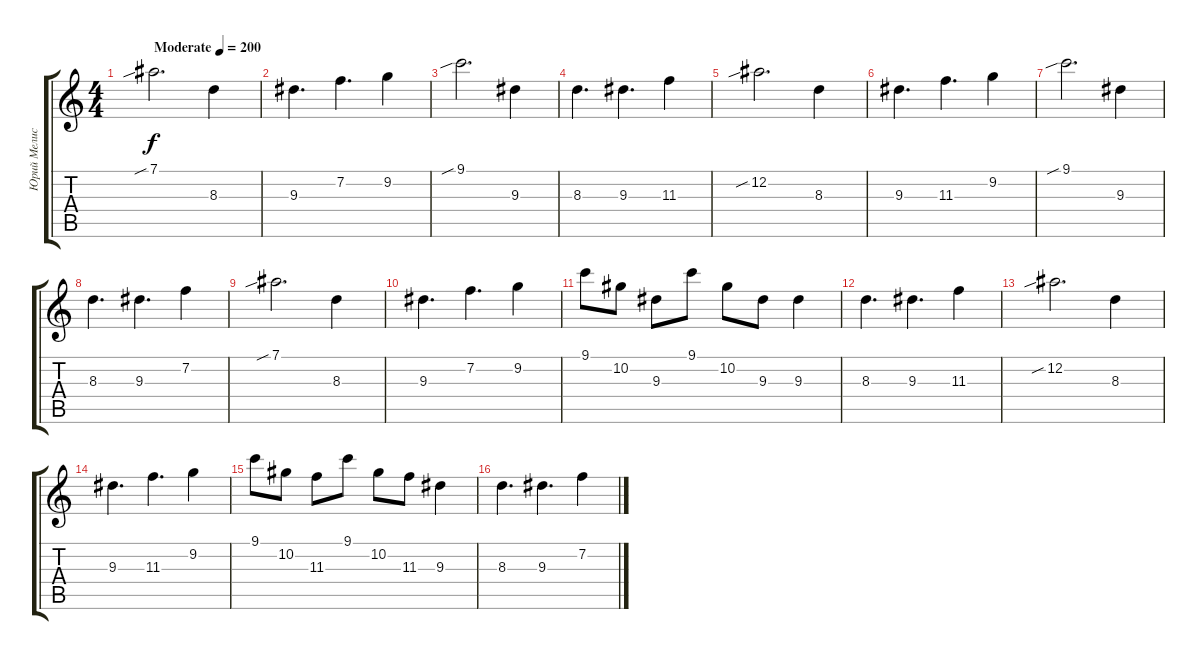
\track ("Юрий Мелисов" "Юрий Мелис") {instrument distortionguitar}
\staff {score tabs}
\tuning (Eb4 Bb3 Gb3 Db3 Ab2 Eb2) {hide}
\ts (4 4)
\tempo (200 "Moderate")
\clef g2
\ks c
7.1{sib}.2{d dy f instrument distortionguitar} 8.3.4 |
9.3.4{d} 7.2.4{d} 9.2.4 |
9.1{sib}.2{d} 9.3.4 |
8.3.4{d} 9.3.4{d} 11.3.4 |
12.2{sib}.2{d} 8.3.4 |
9.3.4{d} 11.3.4{d} 9.2.4 |
9.1{sib}.2{d} 9.3.4 |
8.3.4{d} 9.3.4{d} 7.2.4 |
7.1{sib}.2{d} 8.3.4 |
9.3.4{d} 7.2.4{d} 9.2.4 |
9.1.8 10.2.8 9.3.8 9.1.8 10.2.8 9.3.8 9.3.4 |
8.3.4{d} 9.3.4{d} 11.3.4 |
12.2{sib}.2{d} 8.3.4 |
9.3.4{d} 11.3.4{d} 9.2.4 |
9.1.8 10.2.8 11.3.8 9.1.8 10.2.8 11.3.8 9.3.4 |
8.3.4{d} 9.3.4{d} 7.2.4
